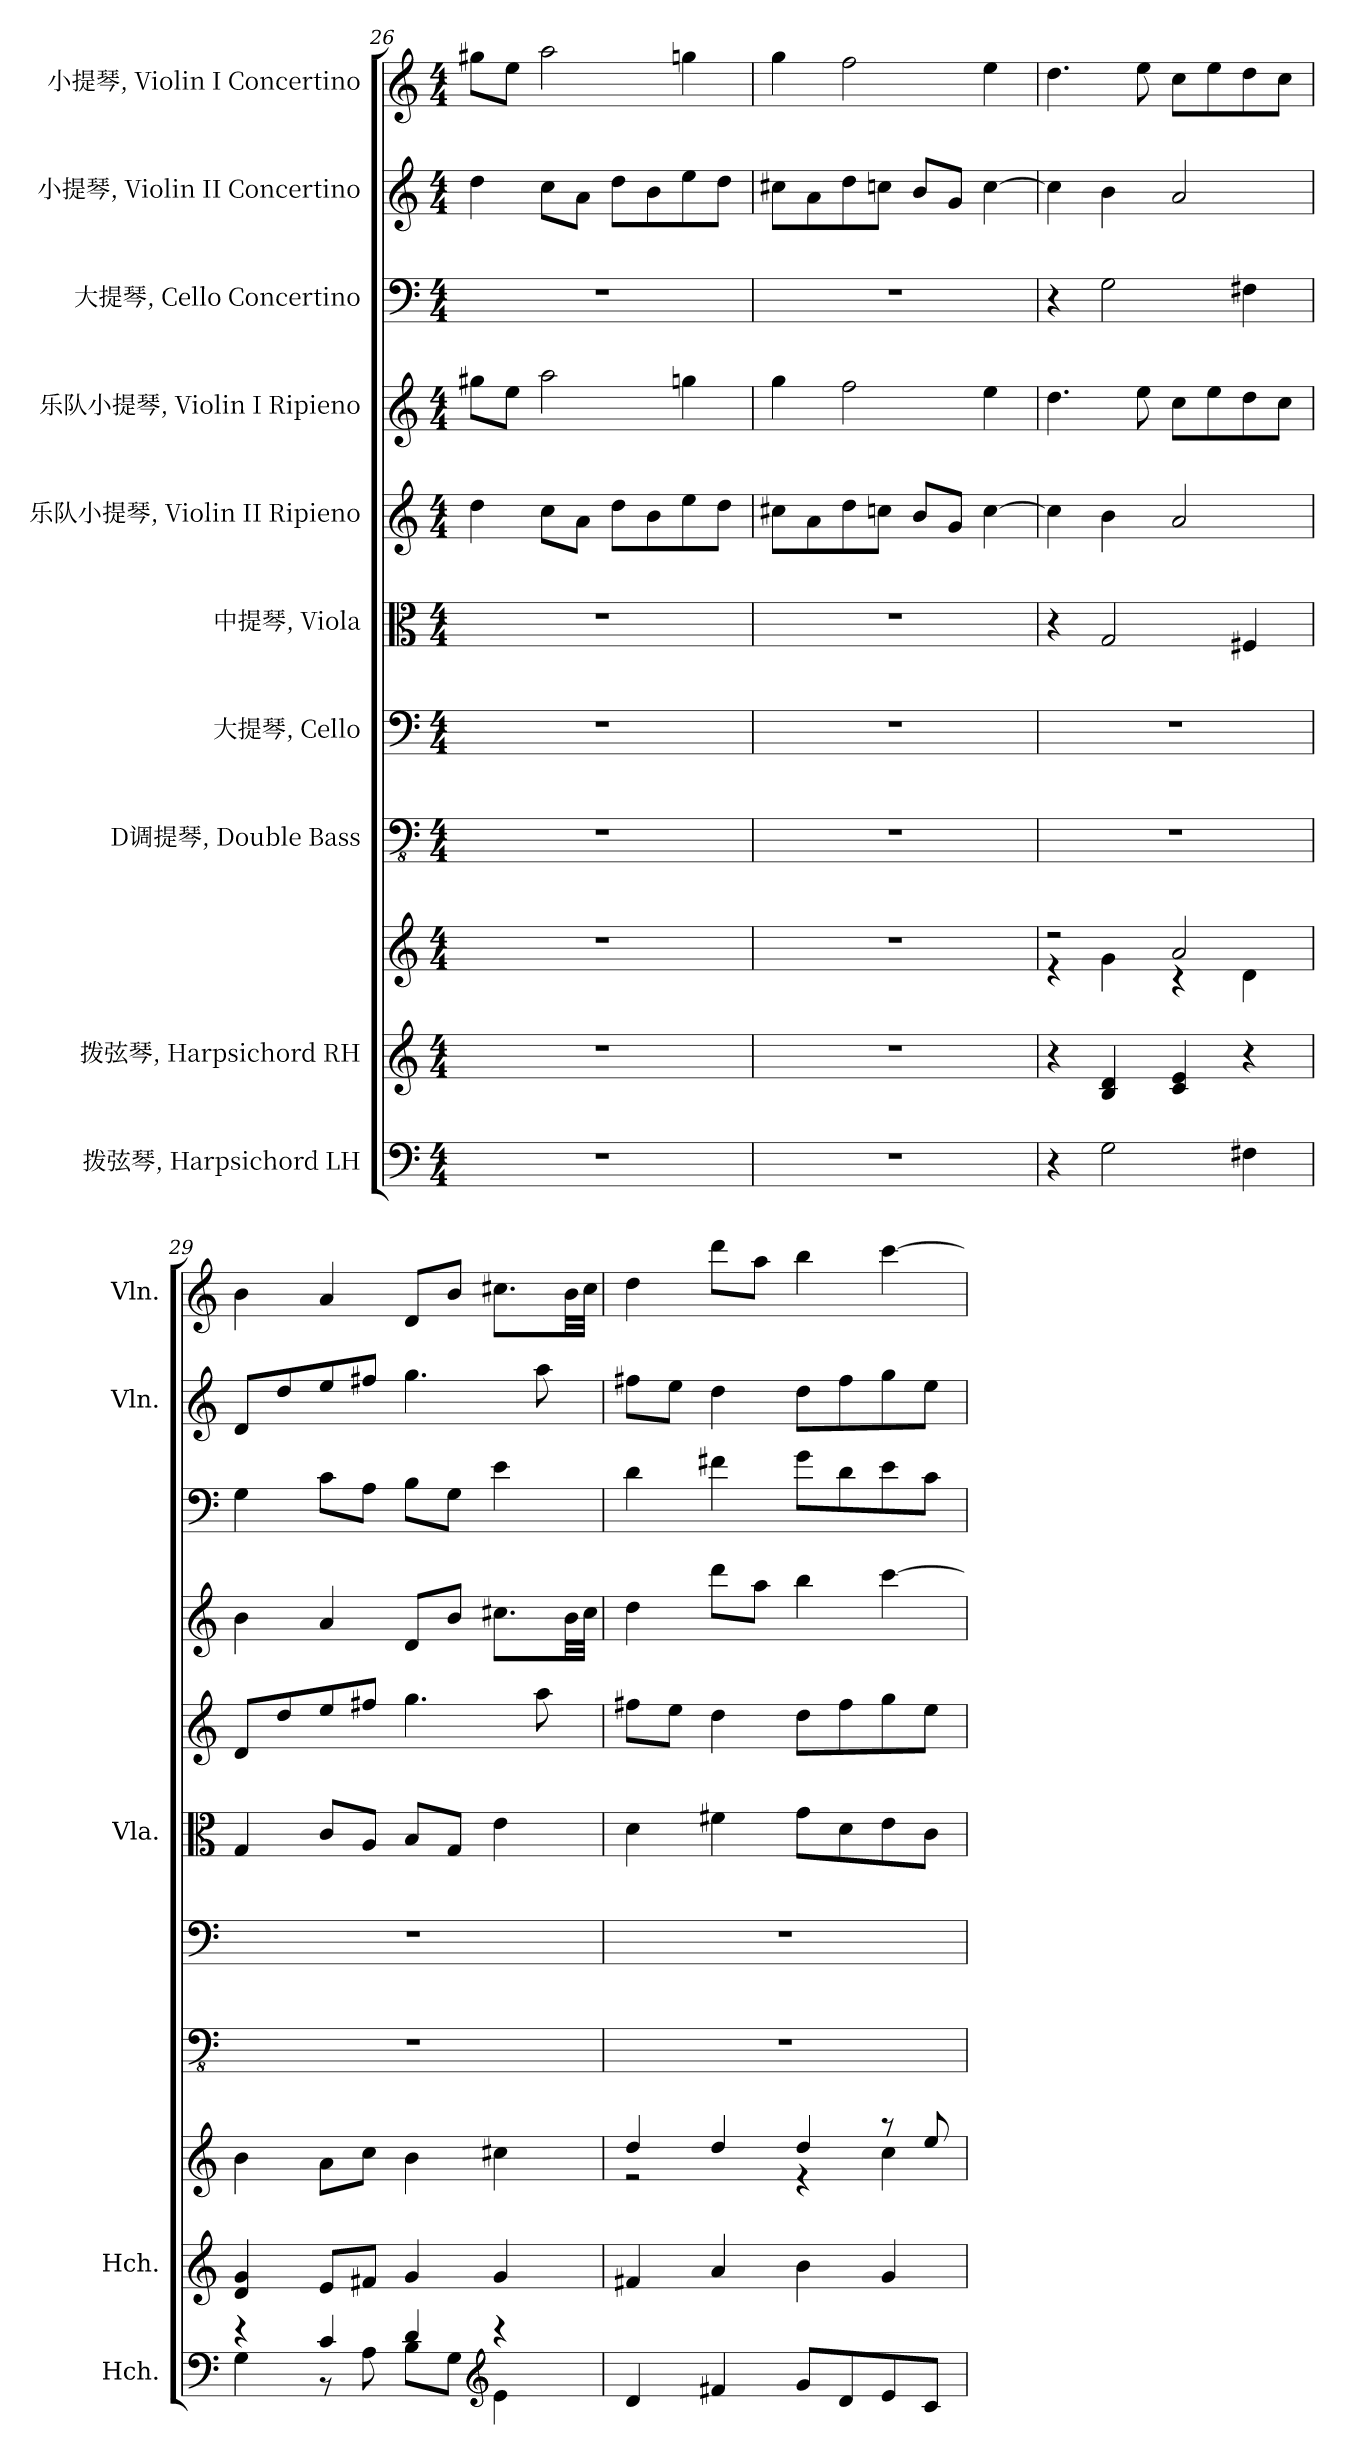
**kern	**kern	**kern	**kern	**kern	**kern	**kern	**kern	**kern	**kern	**kern
*part10	*part9	*part9	*part8	*part7	*part6	*part5	*part4	*part3	*part2	*part1
*staff11	*staff10	*staff9	*staff8	*staff7	*staff6	*staff5	*staff4	*staff3	*staff2	*staff1
*I"拨弦琴, Harpsichord LH	*I"拨弦琴, Harpsichord RH	*	*I"D调提琴, Double Bass	*I"大提琴, Cello	*I"中提琴, Viola	*I"乐队小提琴, Violin II Ripieno	*I"乐队小提琴, Violin I Ripieno	*I"大提琴, Cello Concertino	*I"小提琴, Violin II Concertino	*I"小提琴, Violin I Concertino
*I'Hch.	*I'Hch.	*	*	*	*I'Vla.	*	*	*	*I'Vln.	*I'Vln.
!!LO:PB:g=z
*clefF4	*clefG2	*clefG2	*clefFv4	*clefF4	*clefC3	*clefG2	*clefG2	*clefF4	*clefG2	*clefG2
*	*	*	*ITrd7c12	*	*	*	*	*	*	*
*k[]	*k[]	*k[]	*k[]	*k[]	*k[]	*k[]	*k[]	*k[]	*k[]	*k[]
*M4/4	*M4/4	*M4/4	*M4/4	*M4/4	*M4/4	*M4/4	*M4/4	*M4/4	*M4/4	*M4/4
=26	=26	=26	=26	=26	=26	=26	=26	=26	=26	=26
1r	1r	1r	1r	1r	1r	4dd\	8gg#X\L	1r	4dd\	8gg#X\L
.	.	.	.	.	.	.	8ee\J	.	.	8ee\J
.	.	.	.	.	.	8cc\L	2aa\	.	8cc\L	2aa\
.	.	.	.	.	.	8a\J	.	.	8a\J	.
.	.	.	.	.	.	8dd\L	.	.	8dd\L	.
.	.	.	.	.	.	8b\	.	.	8b\	.
.	.	.	.	.	.	8ee\	4ggn\	.	8ee\	4ggn\
.	.	.	.	.	.	8dd\J	.	.	8dd\J	.
=27	=27	=27	=27	=27	=27	=27	=27	=27	=27	=27
1r	1r	1r	1r	1r	1r	8cc#X\L	4gg\	1r	8cc#X\L	4gg\
.	.	.	.	.	.	8a\	.	.	8a\	.
.	.	.	.	.	.	8dd\	2ff\	.	8dd\	2ff\
.	.	.	.	.	.	8ccn\J	.	.	8ccn\J	.
.	.	.	.	.	.	8b/L	.	.	8b/L	.
.	.	.	.	.	.	8g/J	.	.	8g/J	.
.	.	.	.	.	.	[4cc\	4ee\	.	[4cc\	4ee\
=28	=28	=28	=28	=28	=28	=28	=28	=28	=28	=28
*	*	*^	*	*	*	*	*	*	*	*
4r	4r	2r	4r	1r	1r	4r	4cc\]	4.dd\	4r	4cc\]	4.dd\
2G\	4B/ 4d/	.	4g\	.	.	2G/	4b\	.	2G\	4b\	.
.	.	.	.	.	.	.	.	8ee\	.	.	8ee\
.	4c/ 4e/	2a/	4r	.	.	.	2a/	8cc\L	.	2a/	8cc\L
.	.	.	.	.	.	.	.	8ee\	.	.	8ee\
4F#X\	4r	.	4d\	.	.	4F#X/	.	8dd\	4F#X\	.	8dd\
.	.	.	.	.	.	.	.	8cc\J	.	.	8cc\J
*	*	*v	*v	*	*	*	*	*	*	*	*
=29	=29	=29	=29	=29	=29	=29	=29	=29	=29	=29
*^	*	*	*	*	*	*	*	*	*	*
4r	4G\	4d/ 4g/	4b\	1r	1r	4G/	8d/L	4b\	4G\	8d/L	4b\
.	.	.	.	.	.	.	8dd/	.	.	8dd/	.
4c/	8r	8e/L	8a\L	.	.	8c/L	8ee/	4a/	8c\L	8ee/	4a/
.	8A\	8f#X/J	8cc\J	.	.	8A/J	8ff#X/J	.	8A\J	8ff#X/J	.
4d/	8B\L	4g/	4b\	.	.	8B/L	4.gg\	8d/L	8B\L	4.gg\	8d/L
.	8G\J	.	.	.	.	8G/J	.	8b/J	8G\J	.	8b/J
*clefG2	*	*	*	*	*	*	*	*	*	*	*
4r	4e\	4g/	4cc#X\	.	.	4e\	.	8.cc#X\L	4e\	.	8.cc#X\L
.	.	.	.	.	.	.	8aa\	.	.	8aa\	.
.	.	.	.	.	.	.	.	32b\LL	.	.	32b\LL
.	.	.	.	.	.	.	.	32cc#\JJJ	.	.	32cc#\JJJ
*v	*v	*	*	*	*	*	*	*	*	*	*
!!LO:PB:g=z
=30	=30	=30	=30	=30	=30	=30	=30	=30	=30	=30
*	*	*^	*	*	*	*	*	*	*	*
4d/	4f#X/	4dd/	2r	1r	1r	4d\	8ff#X\L	4dd\	4d\	8ff#X\L	4dd\
.	.	.	.	.	.	.	8ee\J	.	.	8ee\J	.
4f#X/	4a/	4dd/	.	.	.	4f#X\	4dd\	8ddd\L	4f#X\	4dd\	8ddd\L
.	.	.	.	.	.	.	.	8aa\J	.	.	8aa\J
8g/L	4b\	4dd/	4r	.	.	8g\L	8dd\L	4bb\	8g\L	8dd\L	4bb\
8d/	.	.	.	.	.	8d\	8ff#\	.	8d\	8ff#\	.
8e/	4g/	8r	4cc\	.	.	8e\	8gg\	[4ccc\	8e\	8gg\	[4ccc\
8c/J	.	8ee/	.	.	.	8c\J	8ee\J	.	8c\J	8ee\J	.
*	*	*v	*v	*	*	*	*	*	*	*	*
=	=	=	=	=	=	=	=	=	=	=
*-	*-	*-	*-	*-	*-	*-	*-	*-	*-	*-
